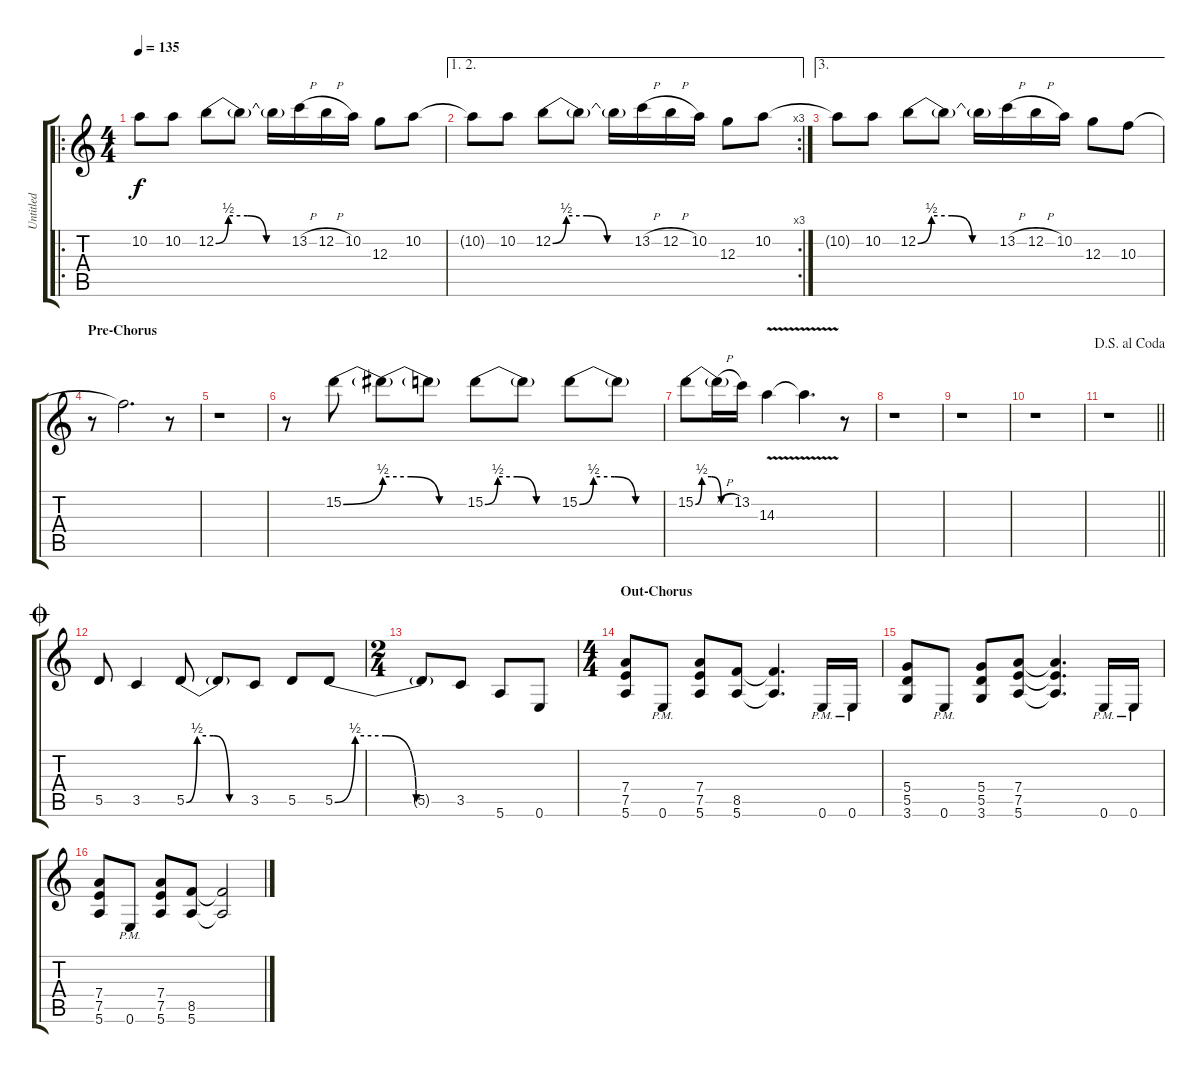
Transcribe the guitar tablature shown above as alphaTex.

\track ("Untitled" "Untitled") {instrument distortionguitar}
\staff {score tabs}
\tuning (E4 B3 G3 D3 A2 E2) {hide}
\ro
\ts (4 4)
\tempo 135
\clef g2
\ks c
10.2{t}.8{dy f} 10.2.8 12.2{be (custom 0 0 10 2 25 2 40 0 60 0)}.8 12.2{t}.8 12.2{t}.16 13.2{h}.16 12.2{h}.16 10.2.16 12.3.8 10.2.8 |
\ae (1 2)
\rc 3
10.2{t}.8 10.2.8 12.2{be (custom 0 0 10 2 25 2 40 0 60 0)}.8 12.2{t}.8 12.2{t}.16 13.2{h}.16 12.2{h}.16 10.2.16 12.3.8 10.2.8 |
\ae 3
10.2{t}.8 10.2.8 12.2{be (custom 0 0 10 2 25 2 40 0 60 0)}.8 12.2{t}.8 12.2{t}.16 13.2{h}.16 12.2{h}.16 10.2.16 12.3.8 10.3.8 |
\section ("" "Pre-Chorus")
r.8 10.3{t}.2{d} r.8 |
r.1 |
r.8 15.2{be (bend 0 0 60 2)}.8 15.2{be (custom 0 2 20 2 40 0 60 0) t}.8 15.2{t}.8 15.2{be (custom 0 0 10 2 25 2 40 0 60 0)}.8 15.2{t}.8 15.2{be (custom 0 0 10 2 25 2 40 0 60 0)}.8 15.2{t}.8 |
15.2{be (custom 0 0 10 2 25 2 40 0 60 0)}.8 15.2{h t}.16 13.2.16 14.3{v}.4 14.3{v t}.4{d} r.8 |
r.1 |
r.1 |
r.1 |
\jump dalsegnoalcoda
\barLineRight lightlight
r.1 |
\jump coda
5.5.8 3.5.4 5.5{be (custom 0 0 10 2 25 2 40 0 60 0)}.8 5.5{t}.8 3.5.8 5.5.8 5.5{be (custom 0 0 10 2 25 2 40 0 60 0)}.8 |
\ts (2 4)
5.5{t}.8 3.5.8 5.6.8 0.6.8 |
\ts (4 4)
\section ("" "Out-Chorus")
(7.4 7.5 5.6).8 0.6{pm}.8 (7.4 7.5 5.6).8 (8.5 5.6).8 (8.5{t} 5.6{t}).4{d} 0.6{pm}.16 0.6{pm}.16 |
(5.4 5.5 3.6).8 0.6{pm}.8 (5.4 5.5 3.6).8 (7.4 7.5 5.6).8 (7.4{t} 7.5{t} 5.6{t}).4{d} 0.6{pm}.16 0.6{pm}.16 |
(7.4 7.5 5.6).8 0.6{pm}.8 (7.4 7.5 5.6).8 (8.5 5.6).8 (8.5{t} 5.6{t}).2
